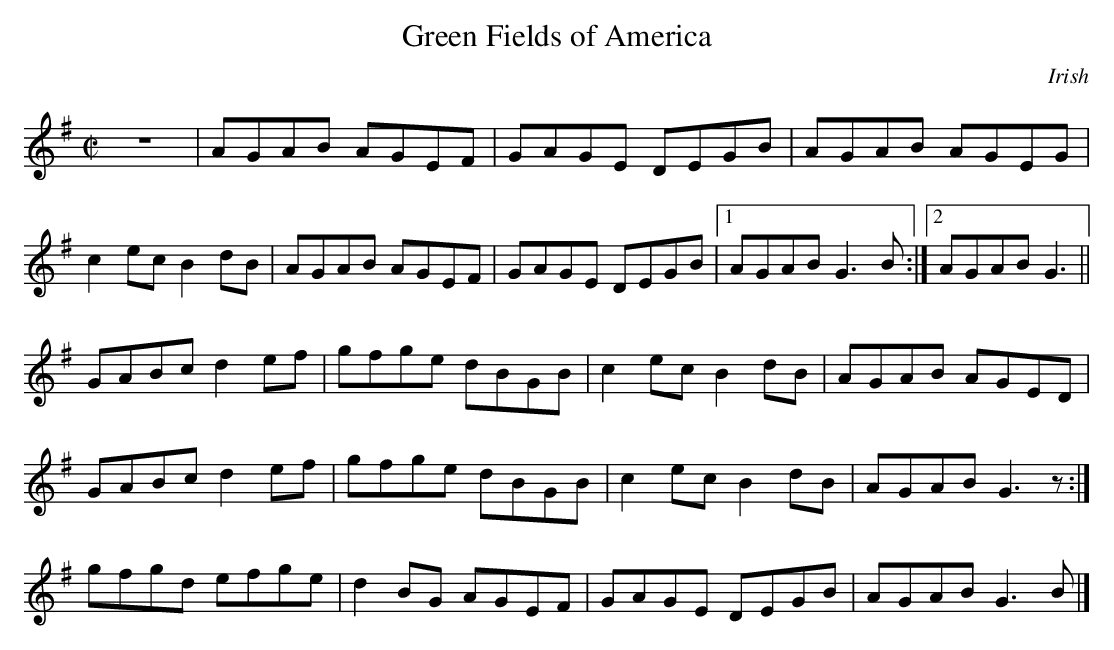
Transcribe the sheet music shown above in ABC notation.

X:1
T:Green Fields of America
M:C|
K:G
z8 | AGAB AGEF | GAGE DEGB | AGAB AGEG |
c2 ec B2 dB | AGAB AGEF | GAGE DEGB |1 AGAB G3 B :|2 AGAB G3 ||
GABc d2 ef | gfge dBGB | c2 ec B2 dB | AGAB AGED |
GABc d2 ef | gfge dBGB | c2 ec B2 dB | AGAB G3 z :|
gfgd efge | d2 BG AGEF | GAGE DEGB | AGAB G3 B |]
